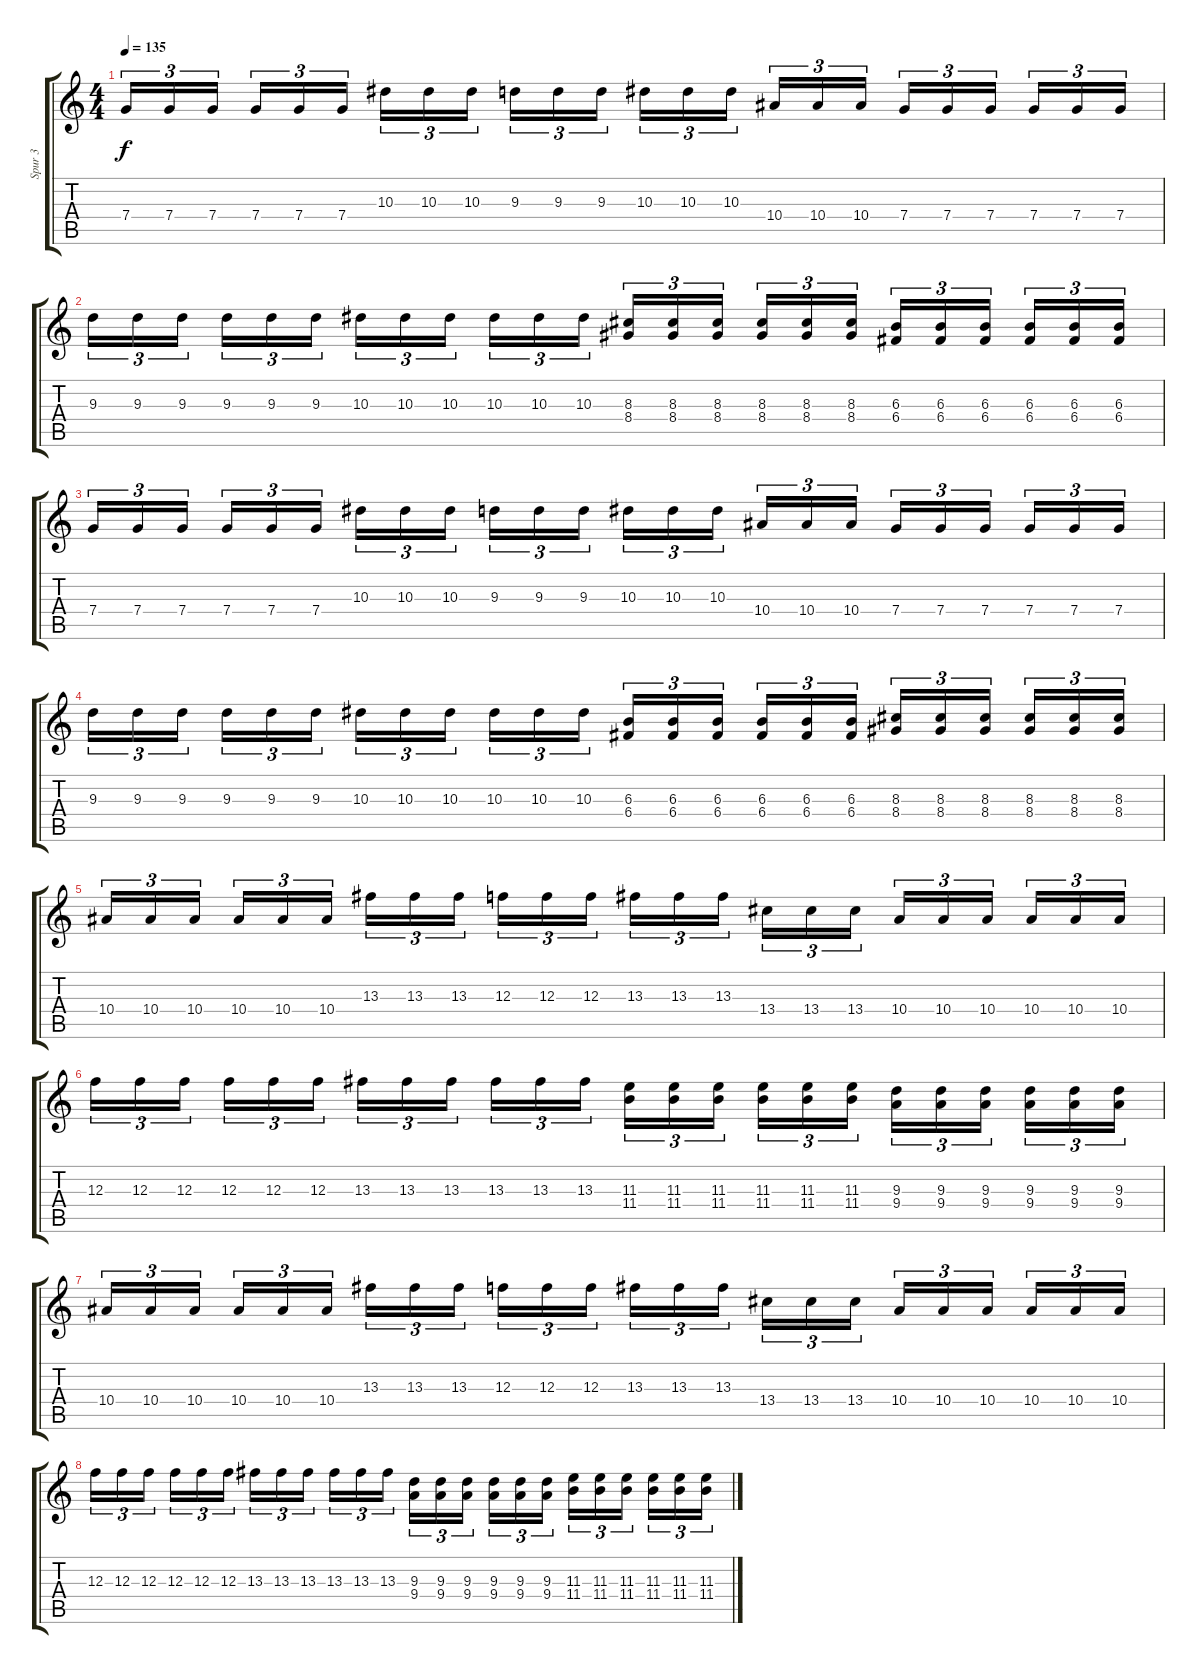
\track ("Spur 3" "Spur 3") {instrument distortionguitar}
\staff {score tabs}
\tuning (D4 A3 F3 C3 G2 C2) {hide}
\ts (4 4)
\tempo 135
\clef g2
\ks c
7.4.16{tu (3 2) dy f} 7.4.16{tu (3 2)} 7.4.16{tu (3 2) beam splitsecondary} 7.4.16{tu (3 2)} 7.4.16{tu (3 2)} 7.4.16{tu (3 2)} 10.3.16{tu (3 2)} 10.3.16{tu (3 2)} 10.3.16{tu (3 2) beam splitsecondary} 9.3.16{tu (3 2)} 9.3.16{tu (3 2)} 9.3.16{tu (3 2)} 10.3.16{tu (3 2)} 10.3.16{tu (3 2)} 10.3.16{tu (3 2) beam splitsecondary} 10.4.16{tu (3 2)} 10.4.16{tu (3 2)} 10.4.16{tu (3 2)} 7.4.16{tu (3 2)} 7.4.16{tu (3 2)} 7.4.16{tu (3 2) beam splitsecondary} 7.4.16{tu (3 2)} 7.4.16{tu (3 2)} 7.4.16{tu (3 2)} |
9.3.16{tu (3 2)} 9.3.16{tu (3 2)} 9.3.16{tu (3 2) beam splitsecondary} 9.3.16{tu (3 2)} 9.3.16{tu (3 2)} 9.3.16{tu (3 2)} 10.3.16{tu (3 2)} 10.3.16{tu (3 2)} 10.3.16{tu (3 2) beam splitsecondary} 10.3.16{tu (3 2)} 10.3.16{tu (3 2)} 10.3.16{tu (3 2)} (8.3 8.4).16{tu (3 2)} (8.3 8.4).16{tu (3 2)} (8.3 8.4).16{tu (3 2) beam splitsecondary} (8.3 8.4).16{tu (3 2)} (8.3 8.4).16{tu (3 2)} (8.3 8.4).16{tu (3 2)} (6.3 6.4).16{tu (3 2)} (6.3 6.4).16{tu (3 2)} (6.3 6.4).16{tu (3 2) beam splitsecondary} (6.3 6.4).16{tu (3 2)} (6.3 6.4).16{tu (3 2)} (6.3 6.4).16{tu (3 2)} |
7.4.16{tu (3 2)} 7.4.16{tu (3 2)} 7.4.16{tu (3 2) beam splitsecondary} 7.4.16{tu (3 2)} 7.4.16{tu (3 2)} 7.4.16{tu (3 2)} 10.3.16{tu (3 2)} 10.3.16{tu (3 2)} 10.3.16{tu (3 2) beam splitsecondary} 9.3.16{tu (3 2)} 9.3.16{tu (3 2)} 9.3.16{tu (3 2)} 10.3.16{tu (3 2)} 10.3.16{tu (3 2)} 10.3.16{tu (3 2) beam splitsecondary} 10.4.16{tu (3 2)} 10.4.16{tu (3 2)} 10.4.16{tu (3 2)} 7.4.16{tu (3 2)} 7.4.16{tu (3 2)} 7.4.16{tu (3 2) beam splitsecondary} 7.4.16{tu (3 2)} 7.4.16{tu (3 2)} 7.4.16{tu (3 2)} |
9.3.16{tu (3 2)} 9.3.16{tu (3 2)} 9.3.16{tu (3 2) beam splitsecondary} 9.3.16{tu (3 2)} 9.3.16{tu (3 2)} 9.3.16{tu (3 2)} 10.3.16{tu (3 2)} 10.3.16{tu (3 2)} 10.3.16{tu (3 2) beam splitsecondary} 10.3.16{tu (3 2)} 10.3.16{tu (3 2)} 10.3.16{tu (3 2)} (6.3 6.4).16{tu (3 2)} (6.3 6.4).16{tu (3 2)} (6.3 6.4).16{tu (3 2) beam splitsecondary} (6.3 6.4).16{tu (3 2)} (6.3 6.4).16{tu (3 2)} (6.3 6.4).16{tu (3 2)} (8.3 8.4).16{tu (3 2)} (8.3 8.4).16{tu (3 2)} (8.3 8.4).16{tu (3 2) beam splitsecondary} (8.3 8.4).16{tu (3 2)} (8.3 8.4).16{tu (3 2)} (8.3 8.4).16{tu (3 2)} |
10.4.16{tu (3 2)} 10.4.16{tu (3 2)} 10.4.16{tu (3 2) beam splitsecondary} 10.4.16{tu (3 2)} 10.4.16{tu (3 2)} 10.4.16{tu (3 2)} 13.3.16{tu (3 2)} 13.3.16{tu (3 2)} 13.3.16{tu (3 2) beam splitsecondary} 12.3.16{tu (3 2)} 12.3.16{tu (3 2)} 12.3.16{tu (3 2)} 13.3.16{tu (3 2)} 13.3.16{tu (3 2)} 13.3.16{tu (3 2) beam splitsecondary} 13.4.16{tu (3 2)} 13.4.16{tu (3 2)} 13.4.16{tu (3 2)} 10.4.16{tu (3 2)} 10.4.16{tu (3 2)} 10.4.16{tu (3 2) beam splitsecondary} 10.4.16{tu (3 2)} 10.4.16{tu (3 2)} 10.4.16{tu (3 2)} |
12.3.16{tu (3 2)} 12.3.16{tu (3 2)} 12.3.16{tu (3 2) beam splitsecondary} 12.3.16{tu (3 2)} 12.3.16{tu (3 2)} 12.3.16{tu (3 2)} 13.3.16{tu (3 2)} 13.3.16{tu (3 2)} 13.3.16{tu (3 2) beam splitsecondary} 13.3.16{tu (3 2)} 13.3.16{tu (3 2)} 13.3.16{tu (3 2)} (11.3 11.4).16{tu (3 2)} (11.3 11.4).16{tu (3 2)} (11.3 11.4).16{tu (3 2) beam splitsecondary} (11.3 11.4).16{tu (3 2)} (11.3 11.4).16{tu (3 2)} (11.3 11.4).16{tu (3 2)} (9.3 9.4).16{tu (3 2)} (9.3 9.4).16{tu (3 2)} (9.3 9.4).16{tu (3 2) beam splitsecondary} (9.3 9.4).16{tu (3 2)} (9.3 9.4).16{tu (3 2)} (9.3 9.4).16{tu (3 2)} |
10.4.16{tu (3 2)} 10.4.16{tu (3 2)} 10.4.16{tu (3 2) beam splitsecondary} 10.4.16{tu (3 2)} 10.4.16{tu (3 2)} 10.4.16{tu (3 2)} 13.3.16{tu (3 2)} 13.3.16{tu (3 2)} 13.3.16{tu (3 2) beam splitsecondary} 12.3.16{tu (3 2)} 12.3.16{tu (3 2)} 12.3.16{tu (3 2)} 13.3.16{tu (3 2)} 13.3.16{tu (3 2)} 13.3.16{tu (3 2) beam splitsecondary} 13.4.16{tu (3 2)} 13.4.16{tu (3 2)} 13.4.16{tu (3 2)} 10.4.16{tu (3 2)} 10.4.16{tu (3 2)} 10.4.16{tu (3 2) beam splitsecondary} 10.4.16{tu (3 2)} 10.4.16{tu (3 2)} 10.4.16{tu (3 2)} |
12.3.16{tu (3 2)} 12.3.16{tu (3 2)} 12.3.16{tu (3 2) beam splitsecondary} 12.3.16{tu (3 2)} 12.3.16{tu (3 2)} 12.3.16{tu (3 2)} 13.3.16{tu (3 2)} 13.3.16{tu (3 2)} 13.3.16{tu (3 2) beam splitsecondary} 13.3.16{tu (3 2)} 13.3.16{tu (3 2)} 13.3.16{tu (3 2)} (9.3 9.4).16{tu (3 2)} (9.3 9.4).16{tu (3 2)} (9.3 9.4).16{tu (3 2) beam splitsecondary} (9.3 9.4).16{tu (3 2)} (9.3 9.4).16{tu (3 2)} (9.3 9.4).16{tu (3 2)} (11.3 11.4).16{tu (3 2)} (11.3 11.4).16{tu (3 2)} (11.3 11.4).16{tu (3 2) beam splitsecondary} (11.3 11.4).16{tu (3 2)} (11.3 11.4).16{tu (3 2)} (11.3 11.4).16{tu (3 2)}
